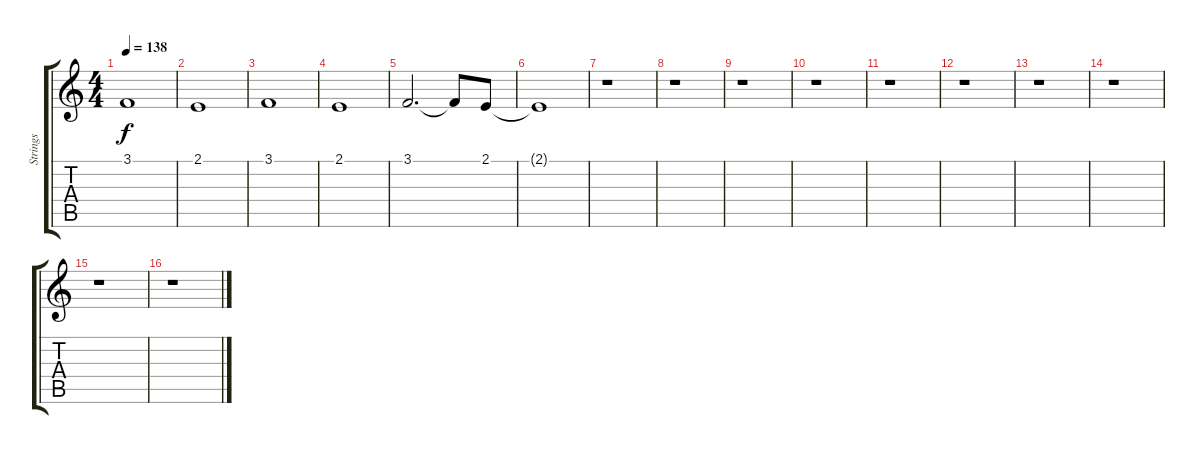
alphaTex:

\track ("Strings" "Strings") {instrument synthstrings1}
\staff {score tabs}
\tuning (D4 A3 F3 C3 G2 D2) {hide}
\ts (4 4)
\tempo 138
\clef g2
\ks c
3.1.1{dy f} |
2.1.1 |
3.1.1 |
2.1.1 |
3.1.2{d} 3.1{t}.8 2.1.8 |
2.1{t}.1 |
r.1 |
r.1 |
r.1 |
r.1 |
r.1 |
r.1 |
r.1 |
r.1 |
r.1 |
r.1
